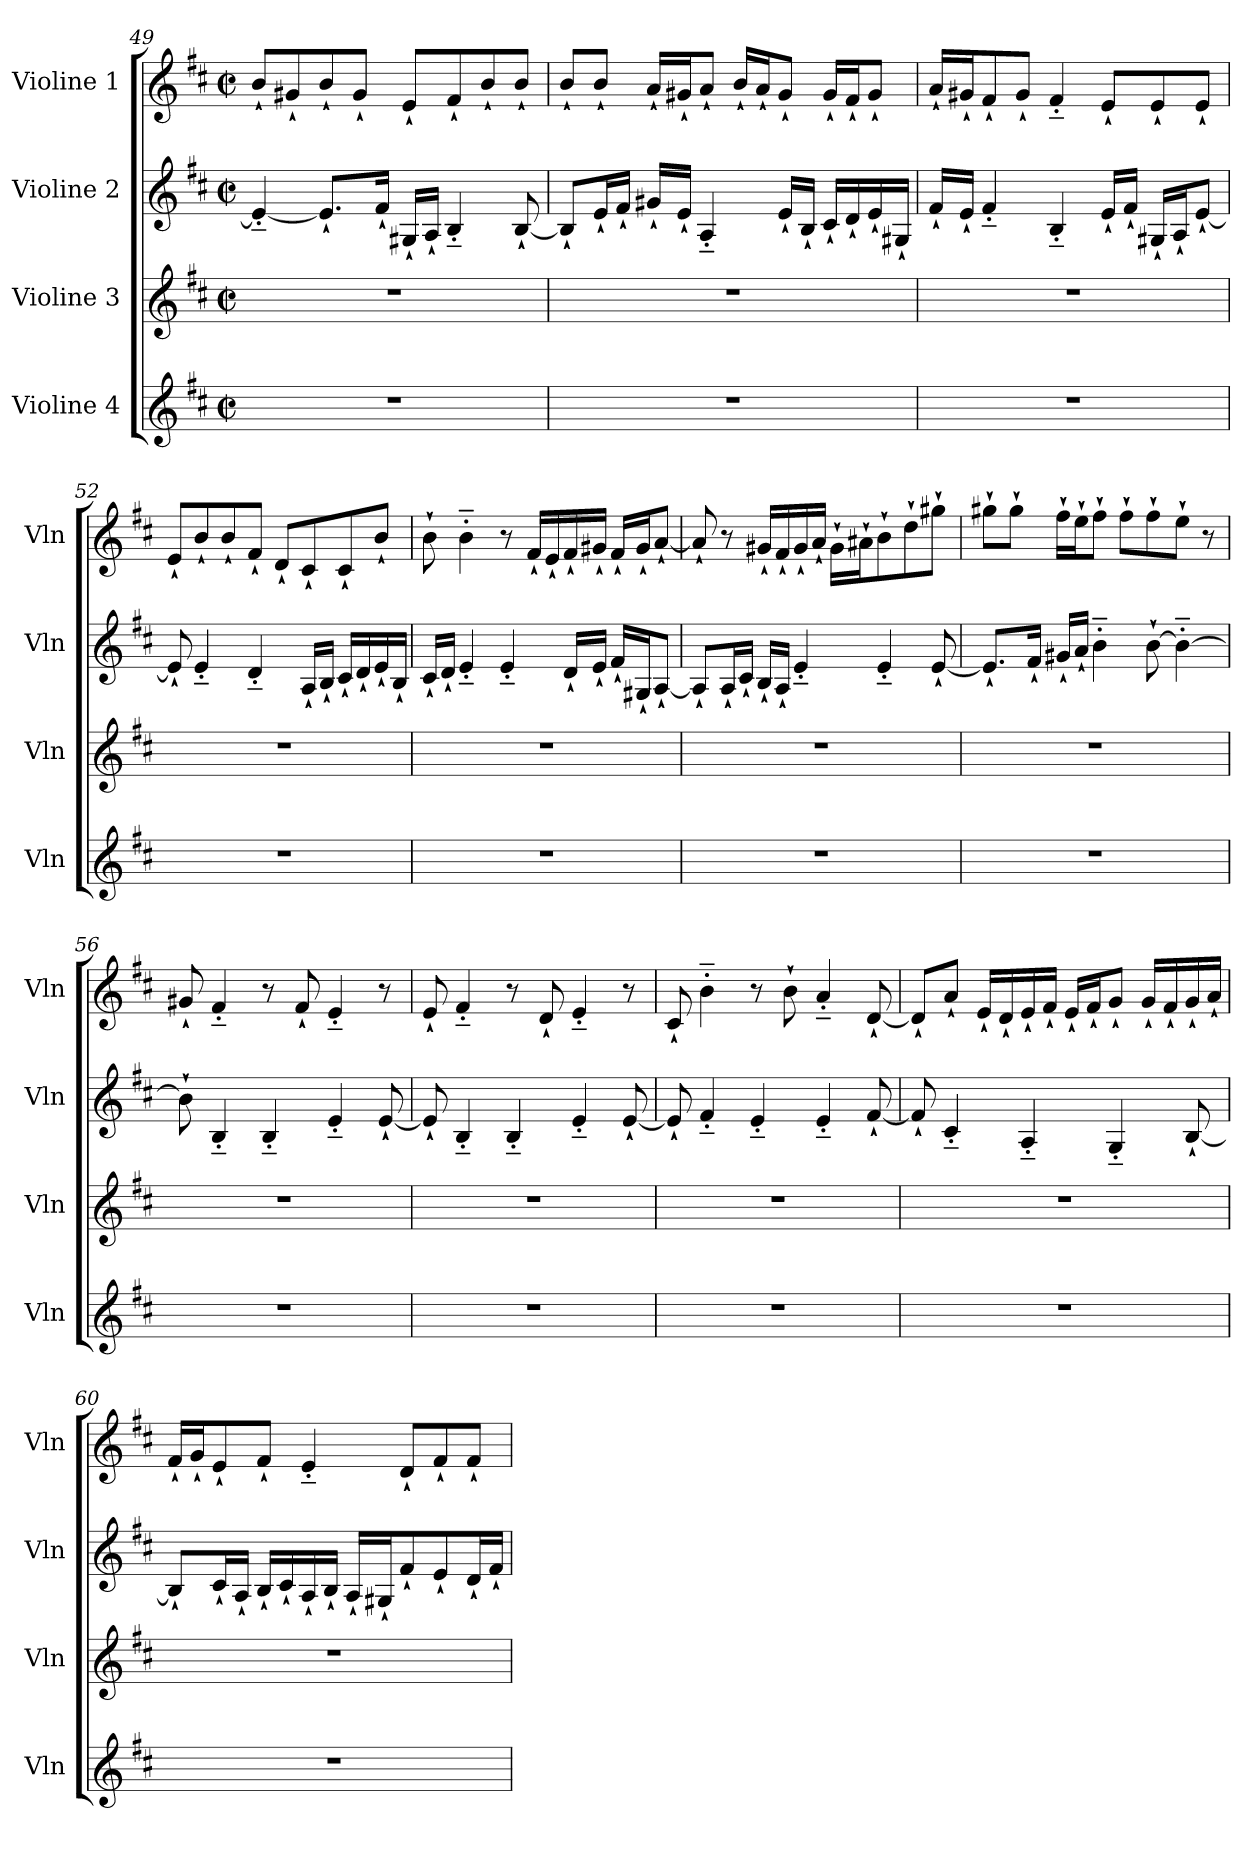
**kern	**kern	**kern	**kern
*part4	*part3	*part2	*part1
*staff4	*staff3	*staff2	*staff1
*I"Violine 4	*I"Violine 3	*I"Violine 2	*I"Violine 1
*I'Vln	*I'Vln	*I'Vln	*I'Vln
!!LO:PB:g=z
*clefG2	*clefG2	*clefG2	*clefG2
*k[f#c#]	*k[f#c#]	*k[f#c#]	*k[f#c#]
*D:	*D:	*D:	*D:
*M2/2	*M2/2	*M2/2	*M2/2
*met(c|)	*met(c|)	*met(c|)	*met(c|)
=49	=49	=49	=49
1r	1r	4e~'/_	8b`/L
.	.	.	8g#X`/
.	.	8.e`/L]	8b`/
.	.	.	8g#`/J
.	.	16f#`/Jk	.
.	.	16G#X`/LL	8e`/L
.	.	16A`/JJ	.
.	.	4B~'/	8f#`/
.	.	.	8b`/
.	.	[8B`/	8b`/J
=50	=50	=50	=50
1r	1r	8B`/L]	8b`/L
.	.	16e`/L	8b`/J
.	.	16f#`/JJ	.
.	.	16g#X`/LL	16a`/LL
.	.	16e`/JJ	16g#X`/J
.	.	4A~'/	8a`/J
.	.	.	16b`/LL
.	.	.	16a`/J
.	.	16e`/LL	8g#`/J
.	.	16B`/JJ	.
.	.	16c#`/LL	16g#`/LL
.	.	16d`/	16f#`/J
.	.	16e`/	8g#`/J
.	.	16G#X`/JJ	.
=51	=51	=51	=51
1r	1r	16f#`/LL	16a`/LL
.	.	16e`/JJ	16g#X`/J
.	.	4f#~'/	8f#`/
.	.	.	8g#`/J
.	.	4B~'/	4f#~'/
.	.	16e`/LL	8e`/L
.	.	16f#`/JJ	.
.	.	16G#X`/LL	8e`/
.	.	16A`/J	.
.	.	[8e`/J	8e`/J
!!LO:LB:g=z
=52	=52	=52	=52
1r	1r	8e`/]	8e`/L
.	.	4e~'/	8b`/
.	.	.	8b`/
.	.	4d~'/	8f#`/J
.	.	.	8d`/L
.	.	16A`/LL	8c#`/
.	.	16B`/JJ	.
.	.	16c#`/LL	8c#`/
.	.	16d`/	.
.	.	16e`/	8b`/J
.	.	16B`/JJ	.
=53	=53	=53	=53
1r	1r	16c#`/LL	8b`\
.	.	16d`/JJ	.
.	.	4e~'/	4b~'\
.	.	4e~'/	8r
.	.	.	16f#`/LL
.	.	.	16e`/
.	.	16d`/LL	16f#`/
.	.	16e`/JJ	16g#X`/JJ
.	.	16f#`/LL	16f#`/LL
.	.	16G#X`/J	16g#`/J
.	.	[8A`/J	[8a`/J
=54	=54	=54	=54
1r	1r	8A`/L]	8a`/]
.	.	16A`/L	8r
.	.	16c#`/JJ	.
.	.	16B`/LL	16g#X`/LL
.	.	16A`/JJ	16f#`/
.	.	4e~'/	16g#`/
.	.	.	16a`/JJ
.	.	.	16g#`\LL
.	.	.	16a#X`\J
.	.	4e~'/	8b`\
.	.	.	8dd`\
.	.	[8e`/	8gg#X`\J
!!LO:LB:g=z
=55	=55	=55	=55
1r	1r	8.e`/L]	8gg#X`\L
.	.	.	8gg#`\J
.	.	16f#`/Jk	.
.	.	16g#X`/LL	16ff#`\LL
.	.	16a`/JJ	16ee`\J
.	.	4b~'\	8ff#`\J
.	.	.	8ff#`\L
.	.	[8b`\	8ff#`\
.	.	4b~'\_	8ee`\J
.	.	.	8r
=56	=56	=56	=56
1r	1r	8b`\]	8g#X`/
.	.	4B~'/	4f#~'/
.	.	4B~'/	8r
.	.	.	8f#`/
.	.	4e~'/	4e~'/
.	.	[8e`/	8r
=57	=57	=57	=57
1r	1r	8e`/]	8e`/
.	.	4B~'/	4f#~'/
.	.	4B~'/	8r
.	.	.	8d`/
.	.	4e~'/	4e~'/
.	.	[8e`/	8r
=58	=58	=58	=58
1r	1r	8e`/]	8c#`/
.	.	4f#~'/	4b~'\
.	.	4e~'/	8r
.	.	.	8b`\
.	.	4e~'/	4a~'/
.	.	[8f#`/	[8d`/
!!LO:PB:g=z
=59	=59	=59	=59
1r	1r	8f#`/]	8d`/L]
.	.	4c#~'/	8a`/J
.	.	.	16e`/LL
.	.	.	16d`/
.	.	4A~'/	16e`/
.	.	.	16f#`/JJ
.	.	.	16e`/LL
.	.	.	16f#`/J
.	.	4G~'/	8g`/J
.	.	.	16g`/LL
.	.	.	16f#`/
.	.	[8B`/	16g`/
.	.	.	16a`/JJ
=60	=60	=60	=60
1r	1r	8B`/L]	16f#`/LL
.	.	.	16g`/J
.	.	16c#`/L	8e`/
.	.	16A`/JJ	.
.	.	16B`/LL	8f#`/J
.	.	16c#`/	.
.	.	16A`/	4e~'/
.	.	16B`/JJ	.
.	.	16A`/LL	.
.	.	16G#X`/J	.
.	.	8f#`/	8d`/L
.	.	8e`/	8f#`/
.	.	16d`/L	8f#`/J
.	.	16f#`/JJ	.
=	=	=	=
*-	*-	*-	*-
